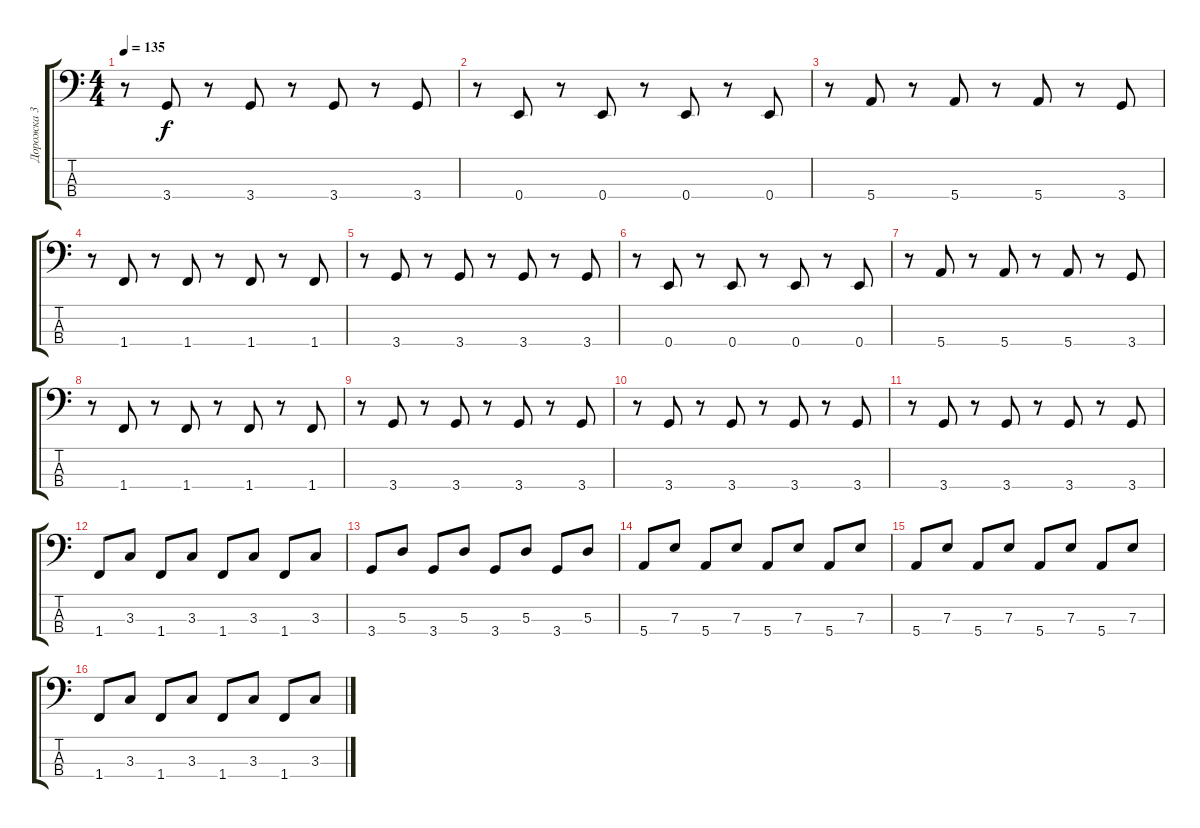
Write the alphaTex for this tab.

\track ("Дорожка 3" "Дорожка 3") {instrument synthbass2}
\staff {score tabs}
\tuning (G2 D2 A1 E1) {hide}
\ts (4 4)
\tempo 135
\clef f4
\ks c
r.8{dy f} 3.4.8 r.8 3.4.8 r.8 3.4.8 r.8 3.4.8 |
r.8 0.4.8 r.8 0.4.8 r.8 0.4.8 r.8 0.4.8 |
r.8 5.4.8 r.8 5.4.8 r.8 5.4.8 r.8 3.4.8 |
r.8 1.4.8 r.8 1.4.8 r.8 1.4.8 r.8 1.4.8 |
r.8 3.4.8 r.8 3.4.8 r.8 3.4.8 r.8 3.4.8 |
r.8 0.4.8 r.8 0.4.8 r.8 0.4.8 r.8 0.4.8 |
r.8 5.4.8 r.8 5.4.8 r.8 5.4.8 r.8 3.4.8 |
r.8 1.4.8 r.8 1.4.8 r.8 1.4.8 r.8 1.4.8 |
r.8 3.4.8 r.8 3.4.8 r.8 3.4.8 r.8 3.4.8 |
r.8 3.4.8 r.8 3.4.8 r.8 3.4.8 r.8 3.4.8 |
r.8 3.4.8 r.8 3.4.8 r.8 3.4.8 r.8 3.4.8 |
1.4.8 3.3.8 1.4.8 3.3.8 1.4.8 3.3.8 1.4.8 3.3.8 |
3.4.8 5.3.8 3.4.8 5.3.8 3.4.8 5.3.8 3.4.8 5.3.8 |
5.4.8 7.3.8 5.4.8 7.3.8 5.4.8 7.3.8 5.4.8 7.3.8 |
5.4.8 7.3.8 5.4.8 7.3.8 5.4.8 7.3.8 5.4.8 7.3.8 |
1.4.8 3.3.8 1.4.8 3.3.8 1.4.8 3.3.8 1.4.8 3.3.8
